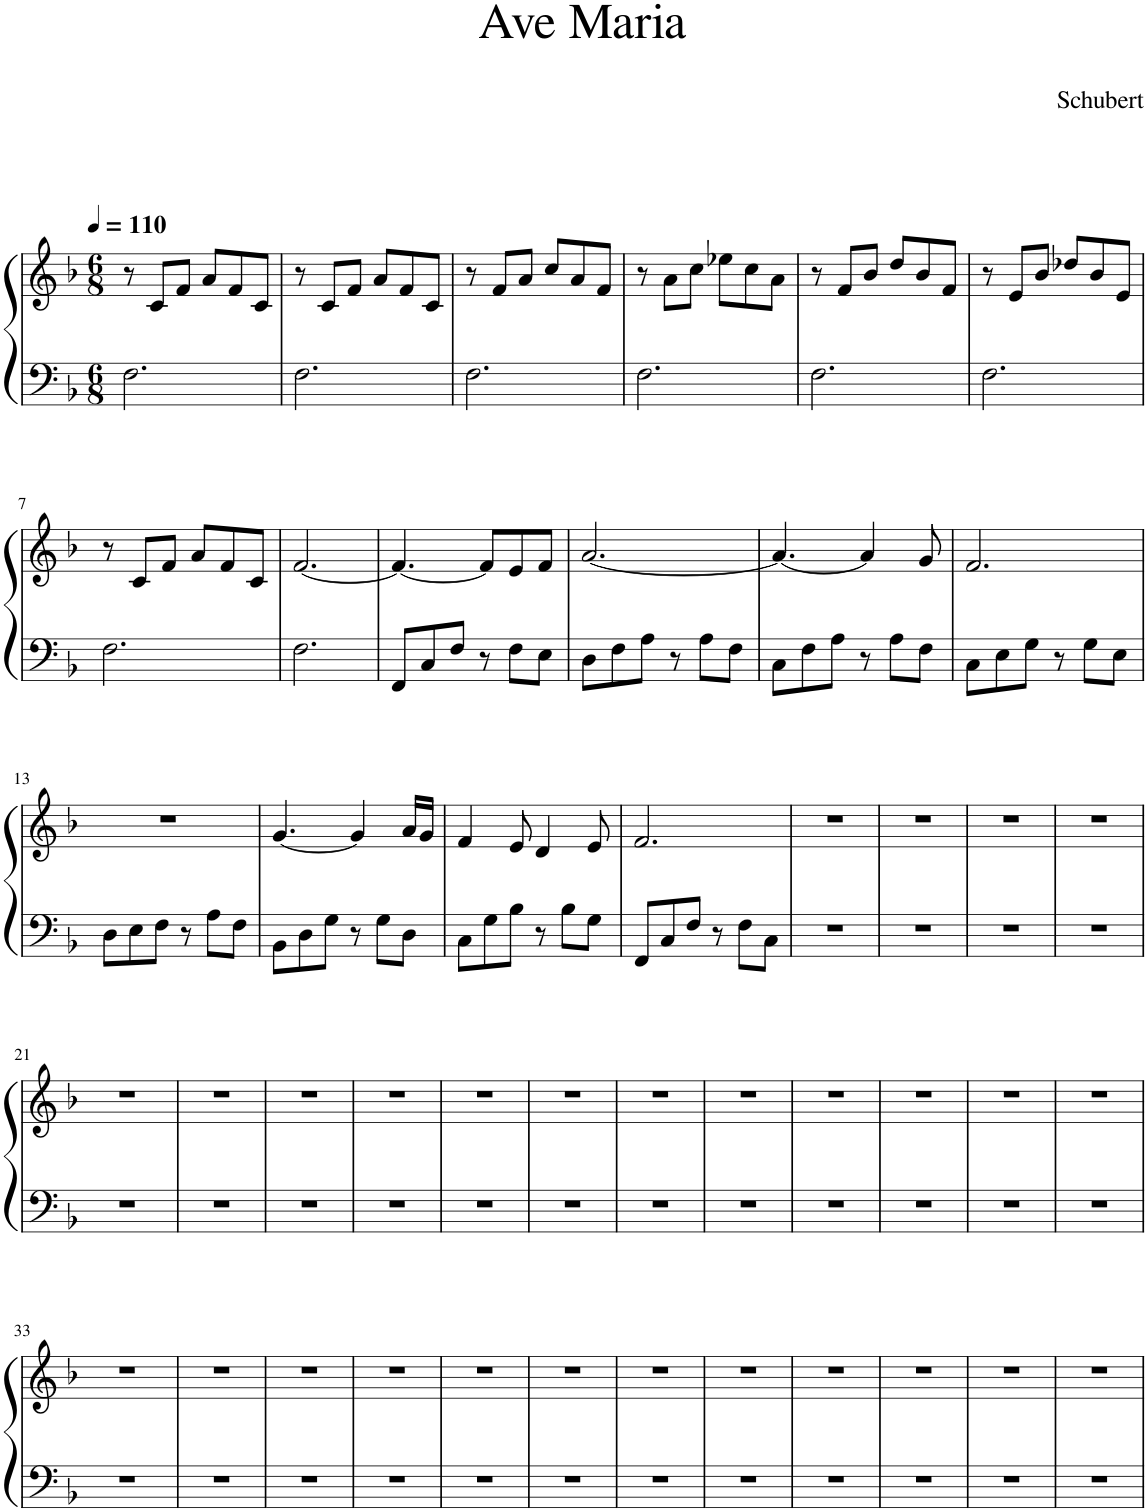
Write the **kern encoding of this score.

**kern	**kern
*part1	*part1
*staff2	*staff1
*I"Piano	*
*I'Pno.	*
*clefF4	*clefG2
*k[b-]	*k[b-]
*M6/8	*M6/8
*MM110	*MM110
=1	=1
2.F\	8r
.	8c/L
.	8f/J
.	8a/L
.	8f/
.	8c/J
=2	=2
2.F\	8r
.	8c/L
.	8f/J
.	8a/L
.	8f/
.	8c/J
=3	=3
2.F\	8r
.	8f/L
.	8a/J
.	8cc/L
.	8a/
.	8f/J
=4	=4
2.F\	8r
.	8a\L
.	8cc\J
.	8ee-X\L
.	8cc\
.	8a\J
=5	=5
2.F\	8r
.	8f/L
.	8b-/J
.	8dd/L
.	8b-/
.	8f/J
=6	=6
2.F\	8r
.	8e/L
.	8b-/J
.	8dd-X/L
.	8b-/
.	8e/J
!!LO:LB:g=z
=7	=7
2.F\	8r
.	8c/L
.	8f/J
.	8a/L
.	8f/
.	8c/J
=8	=8
2.F\	[2.f/
=9	=9
8FF/L	4.f/_
8C/	.
8F/J	.
8r	8f/L]
8F\L	8e/
8E\J	8f/J
=10	=10
8D\L	[2.a/
8F\	.
8A\J	.
8r	.
8A\L	.
8F\J	.
=11	=11
8C\L	4.a/_
8F\	.
8A\J	.
8r	4a/]
8A\L	.
8F\J	8g/
=12	=12
8C\L	2.f/
8E\	.
8G\J	.
8r	.
8G\L	.
8E\J	.
!!LO:LB:g=z
=13	=13
8D\L	2.r
8E\	.
8F\J	.
8r	.
8A\L	.
8F\J	.
=14	=14
8BB-\L	[4.g/
8D\	.
8G\J	.
8r	4g/]
8G\L	.
8D\J	16a/LL
.	16g/JJ
=15	=15
8C\L	4f/
8G\	.
8B-\J	8e/
8r	4d/
8B-\L	.
8G\J	8e/
=16	=16
8FF/L	2.f/
8C/	.
8F/J	.
8r	.
8F\L	.
8C\J	.
=17	=17
2.r	2.r
=18	=18
2.r	2.r
=19	=19
2.r	2.r
=20	=20
2.r	2.r
!!LO:LB:g=z
=21	=21
2.r	2.r
=22	=22
2.r	2.r
=23	=23
2.r	2.r
=24	=24
2.r	2.r
=25	=25
2.r	2.r
=26	=26
2.r	2.r
=27	=27
2.r	2.r
=28	=28
2.r	2.r
=29	=29
2.r	2.r
=30	=30
2.r	2.r
=31	=31
2.r	2.r
=32	=32
2.r	2.r
!!LO:LB:g=z
=33	=33
2.r	2.r
=34	=34
2.r	2.r
=35	=35
2.r	2.r
=36	=36
2.r	2.r
=37	=37
2.r	2.r
=38	=38
2.r	2.r
=39	=39
2.r	2.r
=40	=40
2.r	2.r
=41	=41
2.r	2.r
=42	=42
2.r	2.r
=43	=43
2.r	2.r
=44	=44
2.r	2.r
=	=
*-	*-
